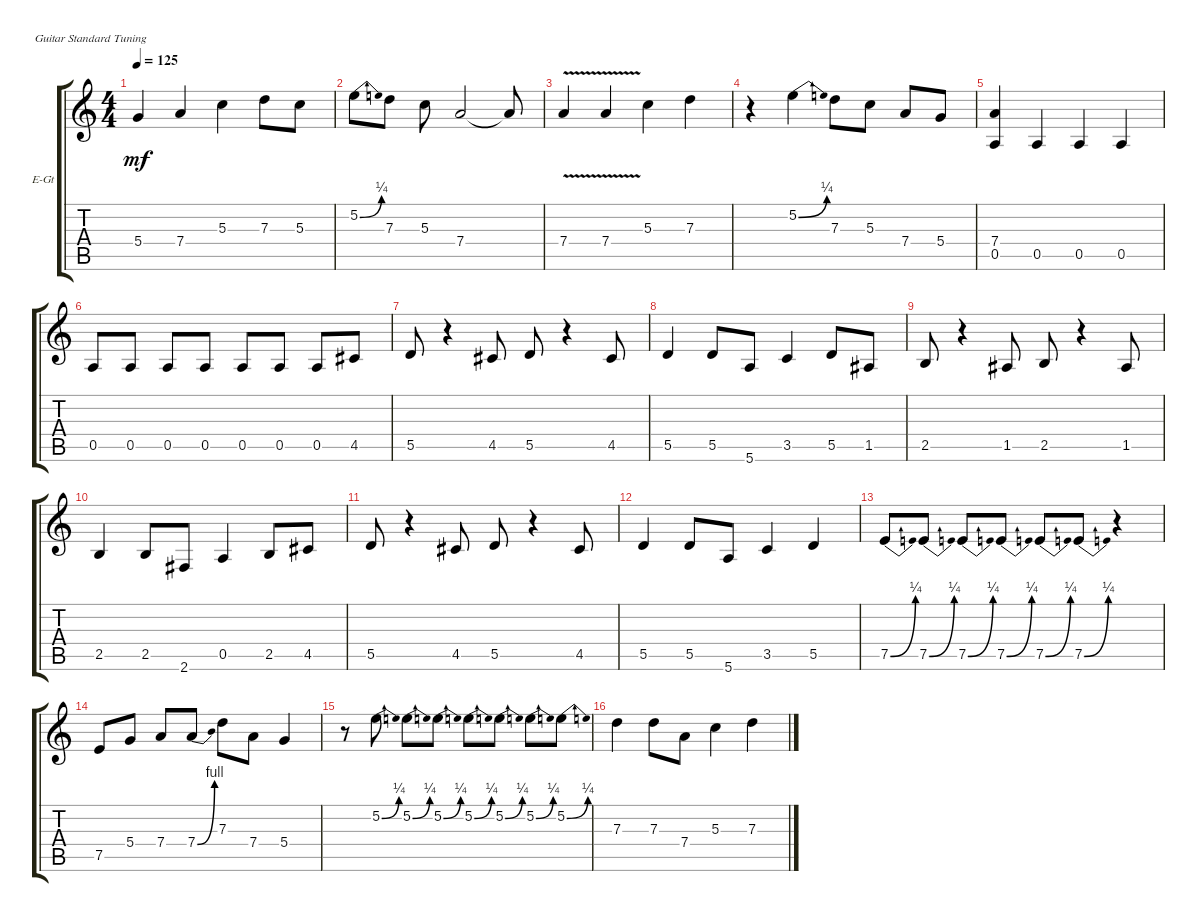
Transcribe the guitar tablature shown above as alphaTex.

\defaultSystemsLayout 4
\bracketExtendMode groupsimilarinstruments
\firstSystemTrackNameOrientation horizontal
\otherSystemsTrackNameOrientation horizontal
\track ("Electric Guitar" "E-Gt") {instrument distortionguitar}
\staff {score tabs}
\tuning (E4 B3 G3 D3 A2 E2)
\ts (4 4)
\tempo 125
\clef g2
\scale
0.333333
\ks c
5.4.4{dy mf} 7.4.4 5.3.4 7.3.8 5.3.8 |
\scale
0.333333 5.2{be (bend 0 0 59.4 1)}.8 7.3.8 5.3.8 7.4.2 7.4{t}.8 |
\scale
0.333333 7.4{v}.4 7.4{v}.4 5.3.4 7.3.4 |
\scale
0.333333 r.4 5.2{be (bend 0 0 59.4 1)}.4 7.3.8 5.3.8 7.4.8 5.4.8 |
\scale
0.333333 (7.4 0.5).4 0.5.4 0.5.4 0.5.4 |
\scale
0.333333 0.5.8 0.5.8 0.5.8 0.5.8 0.5.8 0.5.8 0.5.8 4.5.8 |
\scale
0.333333 5.5.8 r.4 4.5.8 5.5.8 r.4 4.5.8 |
\scale
0.333333 5.5.4 5.5.8 5.6.8 3.5.4 5.5.8 1.5.8 |
\scale
0.333333 2.5.8 r.4 1.5.8 2.5.8 r.4 1.5.8 |
\scale
0.333333 2.5.4 2.5.8 2.6.8 0.5.4 2.5.8 4.5.8 |
\scale
0.333333 5.5.8 r.4 4.5.8 5.5.8 r.4 4.5.8 |
\scale
0.333333 5.5.4 5.5.8 5.6.8 3.5.4 5.5.4 |
\scale
0.333333 7.5{be (bend 0 0 59.4 1)}.8 7.5{be (bend 0 0 59.4 1)}.8 7.5{be (bend 0 0 59.4 1)}.8 7.5{be (bend 0 0 59.4 1)}.8 7.5{be (bend 0 0 59.4 1)}.8 7.5{be (bend 0 0 59.4 1)}.8 r.4 |
\scale
0.333333 7.5.8 5.4.8 7.4.8 7.4{be (bend 0 0 15 4)}.8 7.3.8 7.4.8 5.4.4 |
\scale
0.333333 r.8 5.2{be (bend 0 0 59.4 1)}.8 5.2{be (bend 0 0 59.4 1)}.8 5.2{be (bend 0 0 59.4 1)}.8 5.2{be (bend 0 0 59.4 1)}.8 5.2{be (bend 0 0 59.4 1)}.8 5.2{be (bend 0 0 59.4 1)}.8 5.2{be (bend 0 0 59.4 1)}.8 |
\scale
0.333333 7.3.4 7.3.8 7.4.8 5.3.4 7.3.4
